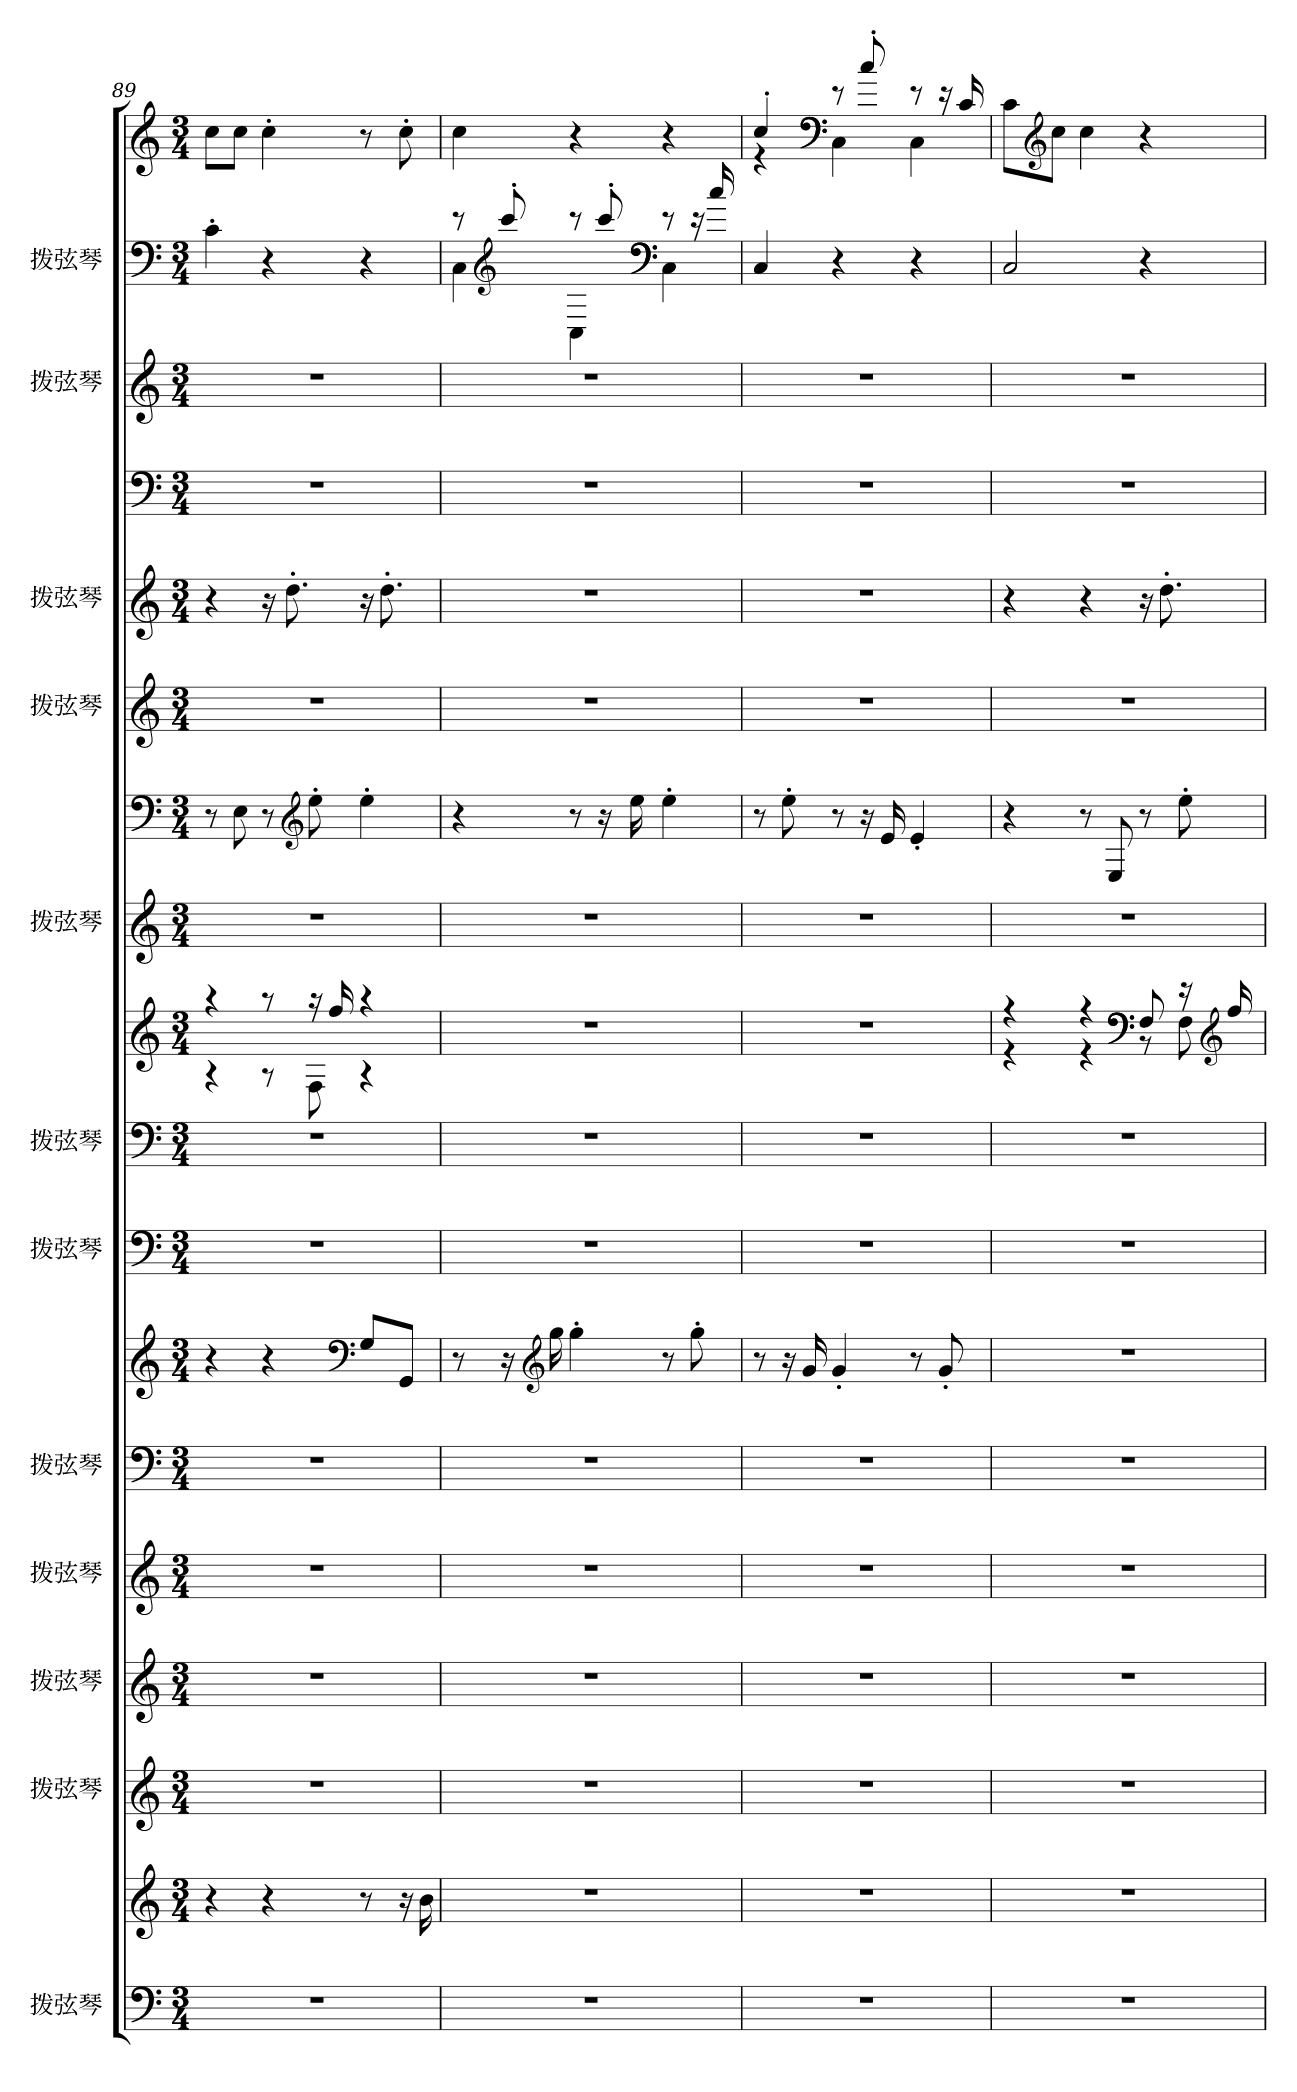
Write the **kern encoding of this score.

**kern	**kern	**kern	**kern	**kern	**kern	**kern	**kern	**kern	**kern	**kern	**kern	**kern	**kern	**kern	**kern	**kern	**kern
*part12	*part12	*part11	*part10	*part9	*part8	*part8	*part7	*part6	*part6	*part5	*part5	*part4	*part3	*part3	*part2	*part1	*part1
*staff18	*staff17	*staff16	*staff15	*staff14	*staff13	*staff12	*staff11	*staff10	*staff9	*staff8	*staff7	*staff6	*staff5	*staff4	*staff3	*staff2	*staff1
*I"拨弦琴	*	*I"拨弦琴	*I"拨弦琴	*I"拨弦琴	*I"拨弦琴	*	*I"拨弦琴	*I"拨弦琴	*	*I"拨弦琴	*	*I"拨弦琴	*I"拨弦琴	*	*I"拨弦琴	*I"拨弦琴	*
!!LO:PB:g=z
*clefF4	*clefG2	*clefG2	*clefG2	*clefG2	*clefF4	*clefG2	*clefF4	*clefF4	*clefG2	*clefG2	*clefF4	*clefG2	*clefG2	*clefF4	*clefG2	*clefF4	*clefG2
*k[]	*k[]	*k[]	*k[]	*k[]	*k[]	*k[]	*k[]	*k[]	*k[]	*k[]	*k[]	*k[]	*k[]	*k[]	*k[]	*k[]	*k[]
*M3/4	*M3/4	*M3/4	*M3/4	*M3/4	*M3/4	*M3/4	*M3/4	*M3/4	*M3/4	*M3/4	*M3/4	*M3/4	*M3/4	*M3/4	*M3/4	*M3/4	*M3/4
=89	=89	=89	=89	=89	=89	=89	=89	=89	=89	=89	=89	=89	=89	=89	=89	=89	=89
*	*	*	*	*	*	*	*	*	*^	*	*	*	*	*	*	*	*
2.r	4r	2.r	2.r	2.r	2.r	4r	2.r	2.r	4r	4r	2.r	8r	2.r	4r	2.r	2.r	4c'\	8cc\L
.	.	.	.	.	.	.	.	.	.	.	.	8E\	.	.	.	.	.	8cc\J
.	4r	.	.	.	.	4r	.	.	8r	8r	.	8r	.	16r	.	.	4r	4cc'\
.	.	.	.	.	.	.	.	.	.	.	.	.	.	8.dd'\	.	.	.	.
*	*	*	*	*	*	*	*	*	*	*	*	*clefG2	*	*	*	*	*	*
.	.	.	.	.	.	.	.	.	16r	8F\	.	8ee'\	.	.	.	.	.	.
.	.	.	.	.	.	.	.	.	16ff/	.	.	.	.	.	.	.	.	.
*	*	*	*	*	*	*clefF4	*	*	*	*	*	*	*	*	*	*	*	*
.	8r	.	.	.	.	8G/L	.	.	4r	4r	.	4ee'\	.	16r	.	.	4r	8r
.	.	.	.	.	.	.	.	.	.	.	.	.	.	8.dd'\	.	.	.	.
.	16r	.	.	.	.	8GG/J	.	.	.	.	.	.	.	.	.	.	.	8cc'\
.	16b\	.	.	.	.	.	.	.	.	.	.	.	.	.	.	.	.	.
*	*	*	*	*	*	*	*	*	*v	*v	*	*	*	*	*	*	*	*
=90	=90	=90	=90	=90	=90	=90	=90	=90	=90	=90	=90	=90	=90	=90	=90	=90	=90
*	*	*	*	*	*	*	*	*	*	*	*	*	*	*	*	*^	*
2.r	2.r	2.r	2.r	2.r	2.r	8r	2.r	2.r	2.r	2.r	4r	2.r	2.r	2.r	2.r	8r	4C\	4cc\
*	*	*	*	*	*	*	*	*	*	*	*	*	*	*	*	*clefG2	*	*
.	.	.	.	.	.	16r	.	.	.	.	.	.	.	.	.	8ccc'/	.	.
*	*	*	*	*	*	*clefG2	*	*	*	*	*	*	*	*	*	*	*	*
.	.	.	.	.	.	16gg\	.	.	.	.	.	.	.	.	.	.	.	.
.	.	.	.	.	.	4gg'\	.	.	.	.	8r	.	.	.	.	8r	4C\	4r
.	.	.	.	.	.	.	.	.	.	.	16r	.	.	.	.	8ccc'/	.	.
.	.	.	.	.	.	.	.	.	.	.	16ee\	.	.	.	.	.	.	.
*	*	*	*	*	*	*	*	*	*	*	*	*	*	*	*	*clefF4	*	*
.	.	.	.	.	.	8r	.	.	.	.	4ee'\	.	.	.	.	8r	4C\	4r
.	.	.	.	.	.	8gg'\	.	.	.	.	.	.	.	.	.	16r	.	.
.	.	.	.	.	.	.	.	.	.	.	.	.	.	.	.	16cc/	.	.
*	*	*	*	*	*	*	*	*	*	*	*	*	*	*	*	*v	*v	*
=91	=91	=91	=91	=91	=91	=91	=91	=91	=91	=91	=91	=91	=91	=91	=91	=91	=91
*	*	*	*	*	*	*	*	*	*	*	*	*	*	*	*	*	*^
2.r	2.r	2.r	2.r	2.r	2.r	8r	2.r	2.r	2.r	2.r	8r	2.r	2.r	2.r	2.r	4C/	4cc'/	4r
.	.	.	.	.	.	16r	.	.	.	.	8ee'\	.	.	.	.	.	.	.
.	.	.	.	.	.	16g/	.	.	.	.	.	.	.	.	.	.	.	.
*	*	*	*	*	*	*	*	*	*	*	*	*	*	*	*	*	*clefF4	*
.	.	.	.	.	.	4g'/	.	.	.	.	8r	.	.	.	.	4r	8r	4C\
.	.	.	.	.	.	.	.	.	.	.	16r	.	.	.	.	.	8cc'/	.
.	.	.	.	.	.	.	.	.	.	.	16e/	.	.	.	.	.	.	.
.	.	.	.	.	.	8r	.	.	.	.	4e'/	.	.	.	.	4r	8r	4C\
.	.	.	.	.	.	8g'/	.	.	.	.	.	.	.	.	.	.	16r	.
.	.	.	.	.	.	.	.	.	.	.	.	.	.	.	.	.	16c/	.
*	*	*	*	*	*	*	*	*	*	*	*	*	*	*	*	*	*v	*v
!!LO:PB:g=z
=92	=92	=92	=92	=92	=92	=92	=92	=92	=92	=92	=92	=92	=92	=92	=92	=92	=92
*	*	*	*	*	*	*	*	*	*^	*	*	*	*	*	*	*	*
2.r	2.r	2.r	2.r	2.r	2.r	2.r	2.r	2.r	4r	4r	2.r	4r	2.r	4r	2.r	2.r	2C/	8c\L
*	*	*	*	*	*	*	*	*	*	*	*	*	*	*	*	*	*	*clefG2
.	.	.	.	.	.	.	.	.	.	.	.	.	.	.	.	.	.	8cc\J
.	.	.	.	.	.	.	.	.	4r	4r	.	8r	.	4r	.	.	.	4cc\
.	.	.	.	.	.	.	.	.	.	.	.	8E/	.	.	.	.	.	.
*	*	*	*	*	*	*	*	*	*clefF4	*	*	*	*	*	*	*	*	*
.	.	.	.	.	.	.	.	.	8F/	8r	.	8r	.	16r	.	.	4r	4r
.	.	.	.	.	.	.	.	.	.	.	.	.	.	8.dd'\	.	.	.	.
.	.	.	.	.	.	.	.	.	16r	8F\	.	8ee'\	.	.	.	.	.	.
*	*	*	*	*	*	*	*	*	*clefG2	*	*	*	*	*	*	*	*	*
.	.	.	.	.	.	.	.	.	16ff/	.	.	.	.	.	.	.	.	.
*	*	*	*	*	*	*	*	*	*v	*v	*	*	*	*	*	*	*	*
=	=	=	=	=	=	=	=	=	=	=	=	=	=	=	=	=	=
*-	*-	*-	*-	*-	*-	*-	*-	*-	*-	*-	*-	*-	*-	*-	*-	*-	*-
